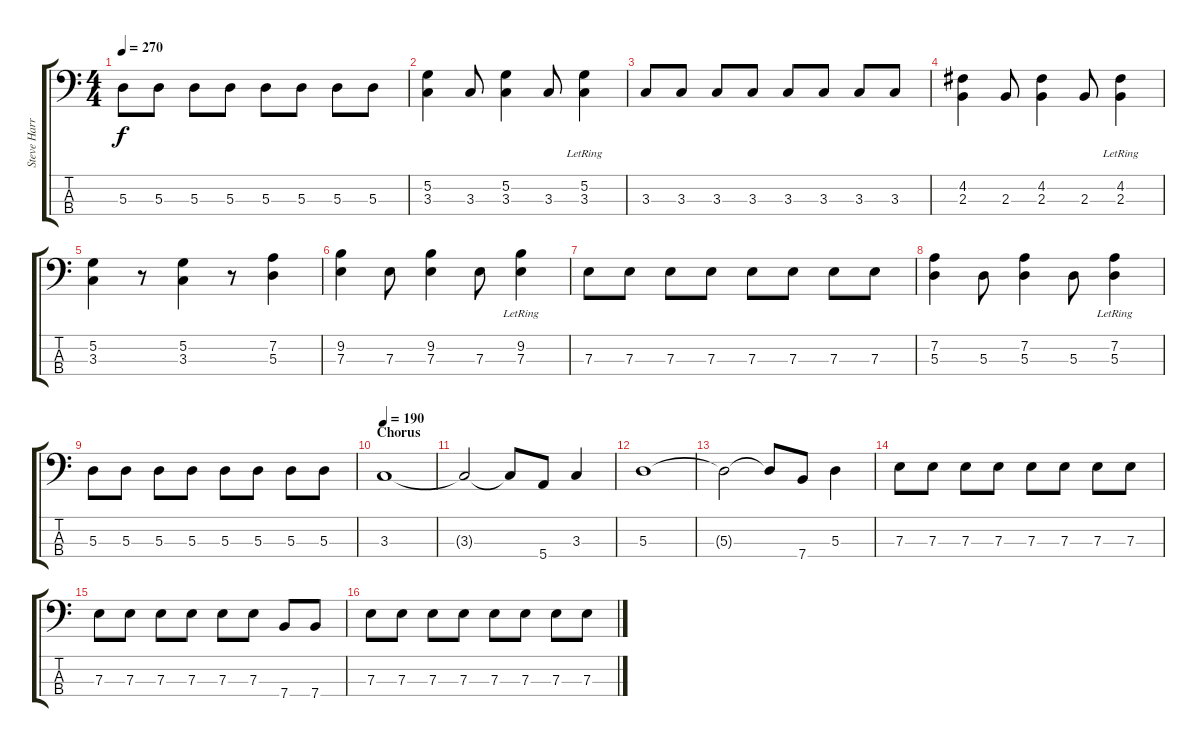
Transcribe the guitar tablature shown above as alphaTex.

\track ("Steve Harris" "Steve Harr") {instrument electricbassfinger}
\staff {score tabs}
\tuning (G2 D2 A1 E1) {hide}
\ts (4 4)
\tempo 270
\clef f4
\ks c
5.3.8{dy f} 5.3.8 5.3.8 5.3.8 5.3.8 5.3.8 5.3.8 5.3.8 |
(5.2 3.3).4 3.3.8 (5.2 3.3).4 3.3.8 (5.2{lr} 3.3).4 |
3.3.8 3.3.8 3.3.8 3.3.8 3.3.8 3.3.8 3.3.8 3.3.8 |
(4.2 2.3).4 2.3.8 (4.2 2.3).4 2.3.8 (4.2{lr} 2.3).4 |
(5.2 3.3).4 r.8 (5.2 3.3).4 r.8 (7.2 5.3).4 |
(9.2 7.3).4 7.3.8 (9.2 7.3).4 7.3.8 (9.2{lr} 7.3).4 |
7.3.8 7.3.8 7.3.8 7.3.8 7.3.8 7.3.8 7.3.8 7.3.8 |
(7.2 5.3).4 5.3.8 (7.2 5.3).4 5.3.8 (7.2{lr} 5.3).4 |
5.3.8 5.3.8 5.3.8 5.3.8 5.3.8 5.3.8 5.3.8 5.3.8 |
\section ("" "Chorus")
\tempo 190
3.3.1 |
3.3{t}.2 3.3{t}.8 5.4.8 3.3.4 |
5.3.1 |
5.3{t}.2 5.3{t}.8 7.4.8 5.3.4 |
7.3.8 7.3.8 7.3.8 7.3.8 7.3.8 7.3.8 7.3.8 7.3.8 |
7.3.8 7.3.8 7.3.8 7.3.8 7.3.8 7.3.8 7.4.8 7.4.8 |
7.3.8 7.3.8 7.3.8 7.3.8 7.3.8 7.3.8 7.3.8 7.3.8
